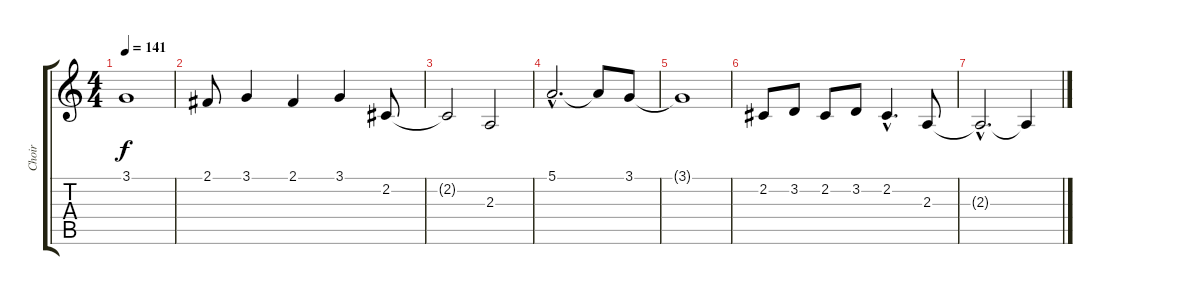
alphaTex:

\track ("Choir" "Choir") {instrument pad4choir}
\staff {score tabs}
\tuning (E4 B3 G3 D3 A2 E2) {hide}
\ts (4 4)
\tempo 141
\clef g2
\ks c
3.1.1{dy f} |
2.1.8 3.1.4 2.1.4 3.1.4 2.2.8 |
2.2{t}.2 2.3.2 |
5.1{hac}.2{d} 5.1{t}.8 3.1.8 |
3.1{t}.1 |
2.2.8 3.2.8 2.2.8 3.2.8 2.2{hac}.4{d} 2.3.8 |
2.3{hac t}.2{d} 2.3{t}.4
